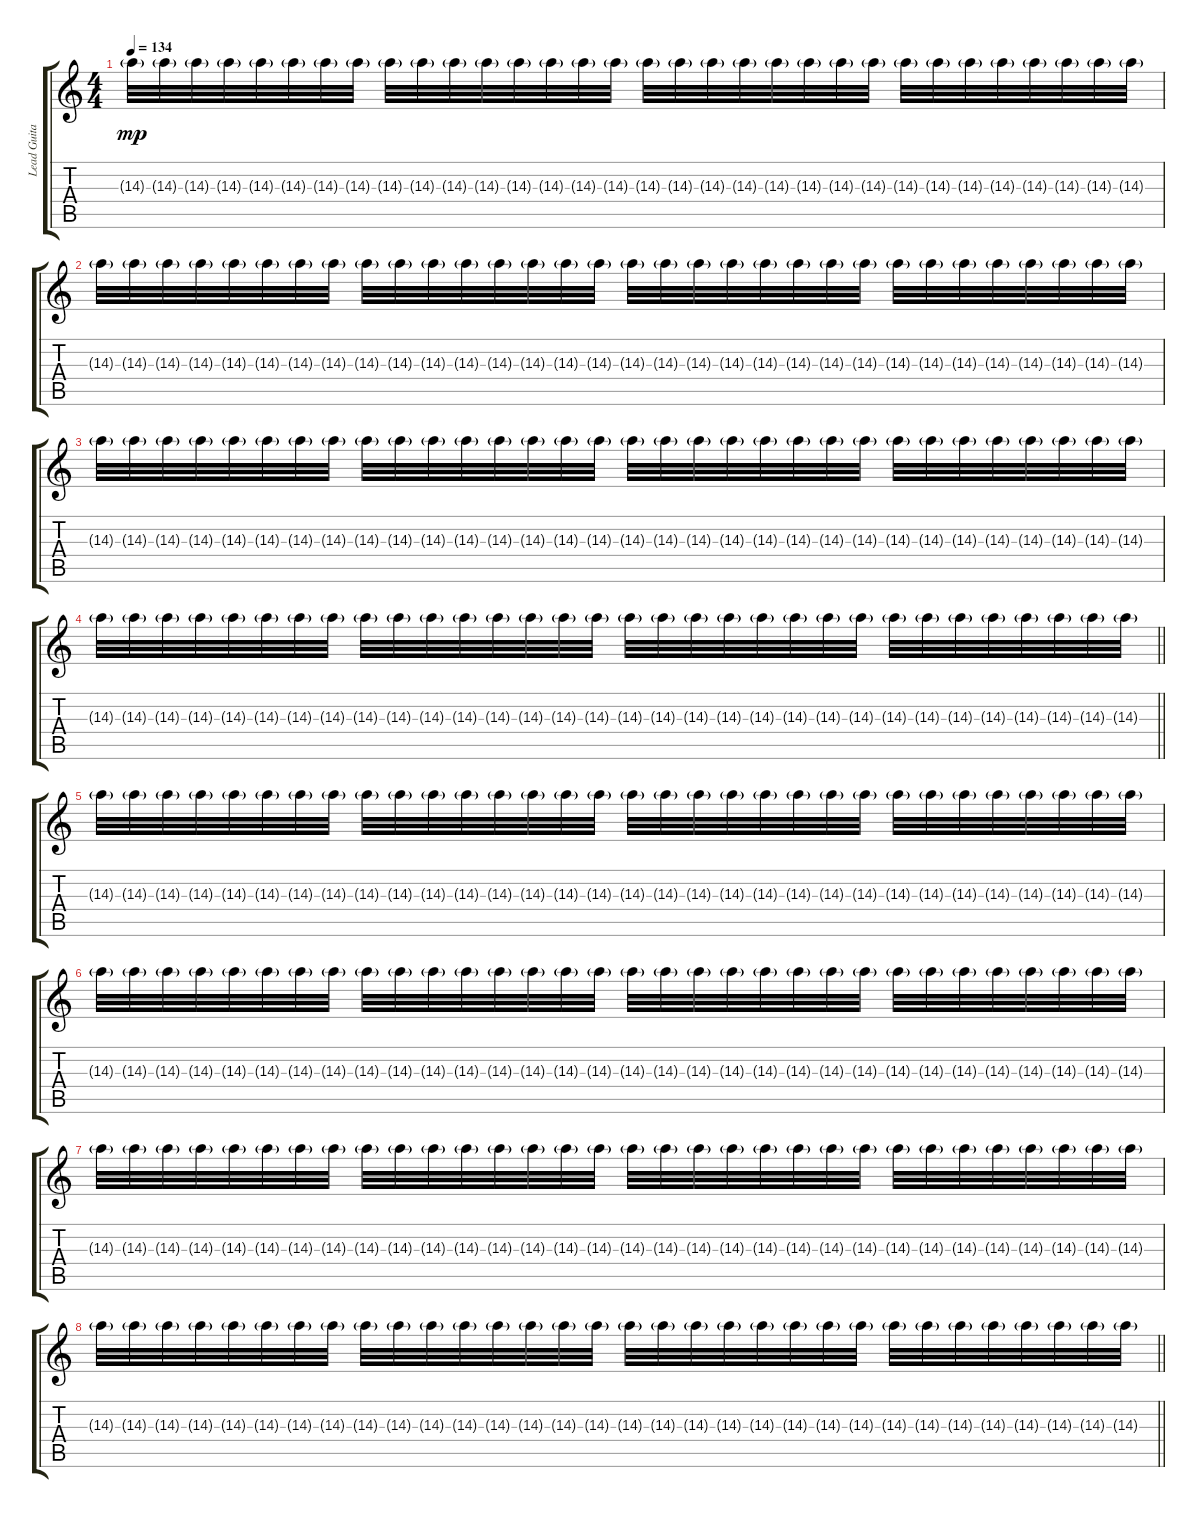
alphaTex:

\track ("Lead Guitar" "Lead Guita") {instrument electricguitarjazz}
\staff {score tabs}
\tuning (E4 B3 G3 D3 A2 E2) {hide}
\ts (4 4)
\tempo 134
\clef g2
\ks c
14.3{g}.32{dy mp} 14.3{g}.32 14.3{g}.32 14.3{g}.32 14.3{g}.32 14.3{g}.32 14.3{g}.32 14.3{g}.32 14.3{g}.32 14.3{g}.32 14.3{g}.32 14.3{g}.32 14.3{g}.32 14.3{g}.32 14.3{g}.32 14.3{g}.32 14.3{g}.32 14.3{g}.32 14.3{g}.32 14.3{g}.32 14.3{g}.32 14.3{g}.32 14.3{g}.32 14.3{g}.32 14.3{g}.32 14.3{g}.32 14.3{g}.32 14.3{g}.32 14.3{g}.32 14.3{g}.32 14.3{g}.32 14.3{g}.32 |
14.3{g}.32 14.3{g}.32 14.3{g}.32 14.3{g}.32 14.3{g}.32 14.3{g}.32 14.3{g}.32 14.3{g}.32 14.3{g}.32 14.3{g}.32 14.3{g}.32 14.3{g}.32 14.3{g}.32 14.3{g}.32 14.3{g}.32 14.3{g}.32 14.3{g}.32 14.3{g}.32 14.3{g}.32 14.3{g}.32 14.3{g}.32 14.3{g}.32 14.3{g}.32 14.3{g}.32 14.3{g}.32 14.3{g}.32 14.3{g}.32 14.3{g}.32 14.3{g}.32 14.3{g}.32 14.3{g}.32 14.3{g}.32 |
14.3{g}.32 14.3{g}.32 14.3{g}.32 14.3{g}.32 14.3{g}.32 14.3{g}.32 14.3{g}.32 14.3{g}.32 14.3{g}.32 14.3{g}.32 14.3{g}.32 14.3{g}.32 14.3{g}.32 14.3{g}.32 14.3{g}.32 14.3{g}.32 14.3{g}.32 14.3{g}.32 14.3{g}.32 14.3{g}.32 14.3{g}.32 14.3{g}.32 14.3{g}.32 14.3{g}.32 14.3{g}.32 14.3{g}.32 14.3{g}.32 14.3{g}.32 14.3{g}.32 14.3{g}.32 14.3{g}.32 14.3{g}.32 |
\barLineRight lightlight
14.3{g}.32 14.3{g}.32 14.3{g}.32 14.3{g}.32 14.3{g}.32 14.3{g}.32 14.3{g}.32 14.3{g}.32 14.3{g}.32 14.3{g}.32 14.3{g}.32 14.3{g}.32 14.3{g}.32 14.3{g}.32 14.3{g}.32 14.3{g}.32 14.3{g}.32 14.3{g}.32 14.3{g}.32 14.3{g}.32 14.3{g}.32 14.3{g}.32 14.3{g}.32 14.3{g}.32 14.3{g}.32 14.3{g}.32 14.3{g}.32 14.3{g}.32 14.3{g}.32 14.3{g}.32 14.3{g}.32 14.3{g}.32 |
14.3{g}.32 14.3{g}.32 14.3{g}.32 14.3{g}.32 14.3{g}.32 14.3{g}.32 14.3{g}.32 14.3{g}.32 14.3{g}.32 14.3{g}.32 14.3{g}.32 14.3{g}.32 14.3{g}.32 14.3{g}.32 14.3{g}.32 14.3{g}.32 14.3{g}.32 14.3{g}.32 14.3{g}.32 14.3{g}.32 14.3{g}.32 14.3{g}.32 14.3{g}.32 14.3{g}.32 14.3{g}.32 14.3{g}.32 14.3{g}.32 14.3{g}.32 14.3{g}.32 14.3{g}.32 14.3{g}.32 14.3{g}.32 |
14.3{g}.32 14.3{g}.32 14.3{g}.32 14.3{g}.32 14.3{g}.32 14.3{g}.32 14.3{g}.32 14.3{g}.32 14.3{g}.32 14.3{g}.32 14.3{g}.32 14.3{g}.32 14.3{g}.32 14.3{g}.32 14.3{g}.32 14.3{g}.32 14.3{g}.32 14.3{g}.32 14.3{g}.32 14.3{g}.32 14.3{g}.32 14.3{g}.32 14.3{g}.32 14.3{g}.32 14.3{g}.32 14.3{g}.32 14.3{g}.32 14.3{g}.32 14.3{g}.32 14.3{g}.32 14.3{g}.32 14.3{g}.32 |
14.3{g}.32 14.3{g}.32 14.3{g}.32 14.3{g}.32 14.3{g}.32 14.3{g}.32 14.3{g}.32 14.3{g}.32 14.3{g}.32 14.3{g}.32 14.3{g}.32 14.3{g}.32 14.3{g}.32 14.3{g}.32 14.3{g}.32 14.3{g}.32 14.3{g}.32 14.3{g}.32 14.3{g}.32 14.3{g}.32 14.3{g}.32 14.3{g}.32 14.3{g}.32 14.3{g}.32 14.3{g}.32 14.3{g}.32 14.3{g}.32 14.3{g}.32 14.3{g}.32 14.3{g}.32 14.3{g}.32 14.3{g}.32 |
\barLineRight lightlight
14.3{g}.32 14.3{g}.32 14.3{g}.32 14.3{g}.32 14.3{g}.32 14.3{g}.32 14.3{g}.32 14.3{g}.32 14.3{g}.32 14.3{g}.32 14.3{g}.32 14.3{g}.32 14.3{g}.32 14.3{g}.32 14.3{g}.32 14.3{g}.32 14.3{g}.32 14.3{g}.32 14.3{g}.32 14.3{g}.32 14.3{g}.32 14.3{g}.32 14.3{g}.32 14.3{g}.32 14.3{g}.32 14.3{g}.32 14.3{g}.32 14.3{g}.32 14.3{g}.32 14.3{g}.32 14.3{g}.32 14.3{g}.32
